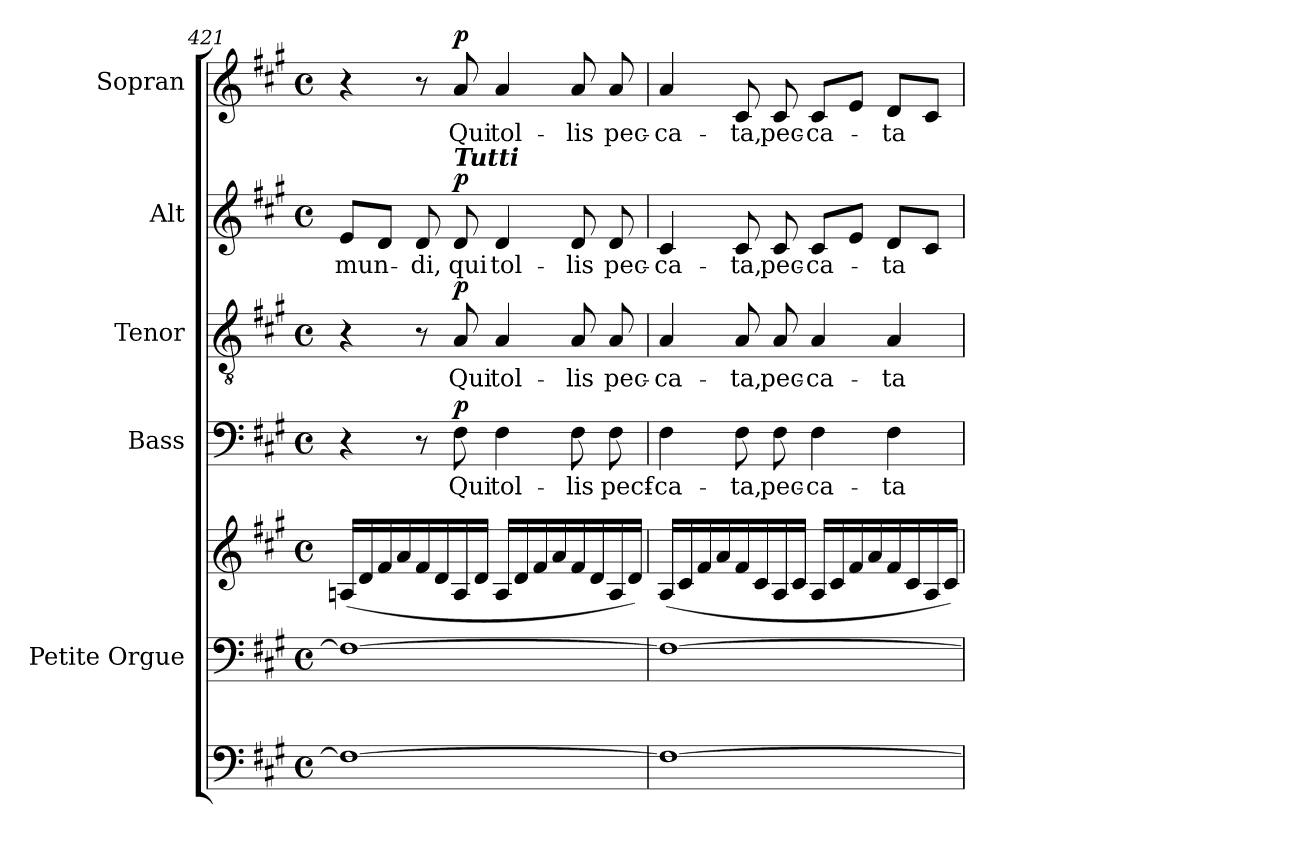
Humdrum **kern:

**kern	**kern	**kern	**kern	**text	**dynam	**kern	**text	**dynam	**kern	**text	**dynam	**kern	**text	**dynam
*part6	*part5	*part5	*part4	*part4	*part4	*part3	*part3	*part3	*part2	*part2	*part2	*part1	*part1	*part1
*staff7	*staff6	*staff5	*staff4	*staff4	*staff4	*staff3	*staff3	*staff3	*staff2	*staff2	*staff2	*staff1	*staff1	*staff1
*	*I"Petite Orgue	*	*I"Bass	*	*	*I"Tenor	*	*	*I"Alt	*	*	*I"Sopran	*	*
*	*I'Org. 1	*	*I'B.	*	*	*I'T.	*	*	*I'A.	*	*	*I'S.	*	*
!!LO:PB:g=z
*clefF4	*clefF4	*clefG2	*clefF4	*	*	*clefGv2	*	*	*clefG2	*	*	*clefG2	*	*
*k[f#c#g#]	*k[f#c#g#]	*k[f#c#g#]	*k[f#c#g#]	*	*	*k[f#c#g#]	*	*	*k[f#c#g#]	*	*	*k[f#c#g#]	*	*
*A:	*A:	*A:	*A:	*	*	*A:	*	*	*A:	*	*	*A:	*	*
*M4/4	*M4/4	*M4/4	*M4/4	*	*	*M4/4	*	*	*M4/4	*	*	*M4/4	*	*
*met(c)	*met(c)	*met(c)	*met(c)	*	*	*met(c)	*	*	*met(c)	*	*	*met(c)	*	*
=421	=421	=421	=421	=421	=421	=421	=421	=421	=421	=421	=421	=421	=421	=421
!	!	!	!	!	!	!	!	!	!	!LO:LY:b	!	!	!	!
1F#_	1F#_	(<16An/LL	4r	.	.	4r	.	.	8e/L	mun-	.	4r	.	.
.	.	16d/	.	.	.	.	.	.	.	.	.	.	.	.
.	.	16f#/	.	.	.	.	.	.	8d/J	.	.	.	.	.
.	.	16a/	.	.	.	.	.	.	.	.	.	.	.	.
!	!	!	!	!	!	!	!	!	!	!LO:LY:b	!	!	!	!
.	.	16f#/	8r	.	.	8r	.	.	8d/	-di,	.	8r	.	.
.	.	16d/	.	.	.	.	.	.	.	.	.	.	.	.
!	!	!	!	!	!	!	!	!	!LO:TX:a:Bi:t=Tutti	!	!	!	!	!
!	!	!	!	!LO:LY:b	!LO:DY:a	!	!LO:LY:b	!LO:DY:a	!	!LO:LY:b	!LO:DY:a	!	!LO:LY:b	!LO:DY:a
.	.	16A/	8F#\	Qui	p	8A/	Qui	p	8d/	qui	p	8a/	Qui	p
.	.	16d/JJ	.	.	.	.	.	.	.	.	.	.	.	.
!	!	!	!	!LO:LY:b	!	!	!LO:LY:b	!	!	!LO:LY:b	!	!	!LO:LY:b	!
.	.	16A/LL	4F#\	tol-	.	4A/	tol-	.	4d/	tol-	.	4a/	tol-	.
.	.	16d/	.	.	.	.	.	.	.	.	.	.	.	.
.	.	16f#/	.	.	.	.	.	.	.	.	.	.	.	.
.	.	16a/	.	.	.	.	.	.	.	.	.	.	.	.
!	!	!	!	!LO:LY:b	!	!	!LO:LY:b	!	!	!LO:LY:b	!	!	!LO:LY:b	!
.	.	16f#/	8F#\	-lis	.	8A/	-lis	.	8d/	-lis	.	8a/	-lis	.
.	.	16d/	.	.	.	.	.	.	.	.	.	.	.	.
!	!	!	!	!LO:LY:b	!	!	!LO:LY:b	!	!	!LO:LY:b	!	!	!LO:LY:b	!
.	.	16A/	8F#\	pecf-	.	8A/	pec-	.	8d/	pec-	.	8a/	pec-	.
.	.	16d/JJ)	.	.	.	.	.	.	.	.	.	.	.	.
=422	=422	=422	=422	=422	=422	=422	=422	=422	=422	=422	=422	=422	=422	=422
!	!	!	!	!LO:LY:b	!	!	!LO:LY:b	!	!	!LO:LY:b	!	!	!LO:LY:b	!
1F#_	1F#_	(<16A/LL	4F#\	-ca-	.	4A/	-ca-	.	4c#/	-ca-	.	4a/	-ca-	.
.	.	16c#/	.	.	.	.	.	.	.	.	.	.	.	.
.	.	16f#/	.	.	.	.	.	.	.	.	.	.	.	.
.	.	16a/	.	.	.	.	.	.	.	.	.	.	.	.
!	!	!	!	!LO:LY:b	!	!	!LO:LY:b	!	!	!LO:LY:b	!	!	!LO:LY:b	!
.	.	16f#/	8F#\	-ta,	.	8A/	-ta,	.	8c#/	-ta,	.	8c#/	-ta,	.
.	.	16c#/	.	.	.	.	.	.	.	.	.	.	.	.
!	!	!	!	!LO:LY:b	!	!	!LO:LY:b	!	!	!LO:LY:b	!	!	!LO:LY:b	!
.	.	16A/	8F#\	pec-	.	8A/	pec-	.	8c#/	pec-	.	8c#/	pec-	.
.	.	16c#/JJ	.	.	.	.	.	.	.	.	.	.	.	.
!	!	!	!	!LO:LY:b	!	!	!LO:LY:b	!	!	!LO:LY:b	!	!	!LO:LY:b	!
.	.	16A/LL	4F#\	-ca-	.	4A/	-ca-	.	8c#/L	-ca-	.	8c#/L	-ca-	.
.	.	16c#/	.	.	.	.	.	.	.	.	.	.	.	.
.	.	16f#/	.	.	.	.	.	.	8e/J	.	.	8e/J	.	.
.	.	16a/	.	.	.	.	.	.	.	.	.	.	.	.
!	!	!	!	!LO:LY:b	!	!	!LO:LY:b	!	!	!LO:LY:b	!	!	!LO:LY:b	!
.	.	16f#/	4F#\	-ta	.	4A/	-ta	.	8d/L	-ta	.	8d/L	-ta	.
.	.	16c#/	.	.	.	.	.	.	.	.	.	.	.	.
.	.	16A/	.	.	.	.	.	.	8c#/J	.	.	8c#/J	.	.
.	.	16c#/JJ)	.	.	.	.	.	.	.	.	.	.	.	.
=	=	=	=	=	=	=	=	=	=	=	=	=	=	=
*-	*-	*-	*-	*-	*-	*-	*-	*-	*-	*-	*-	*-	*-	*-
